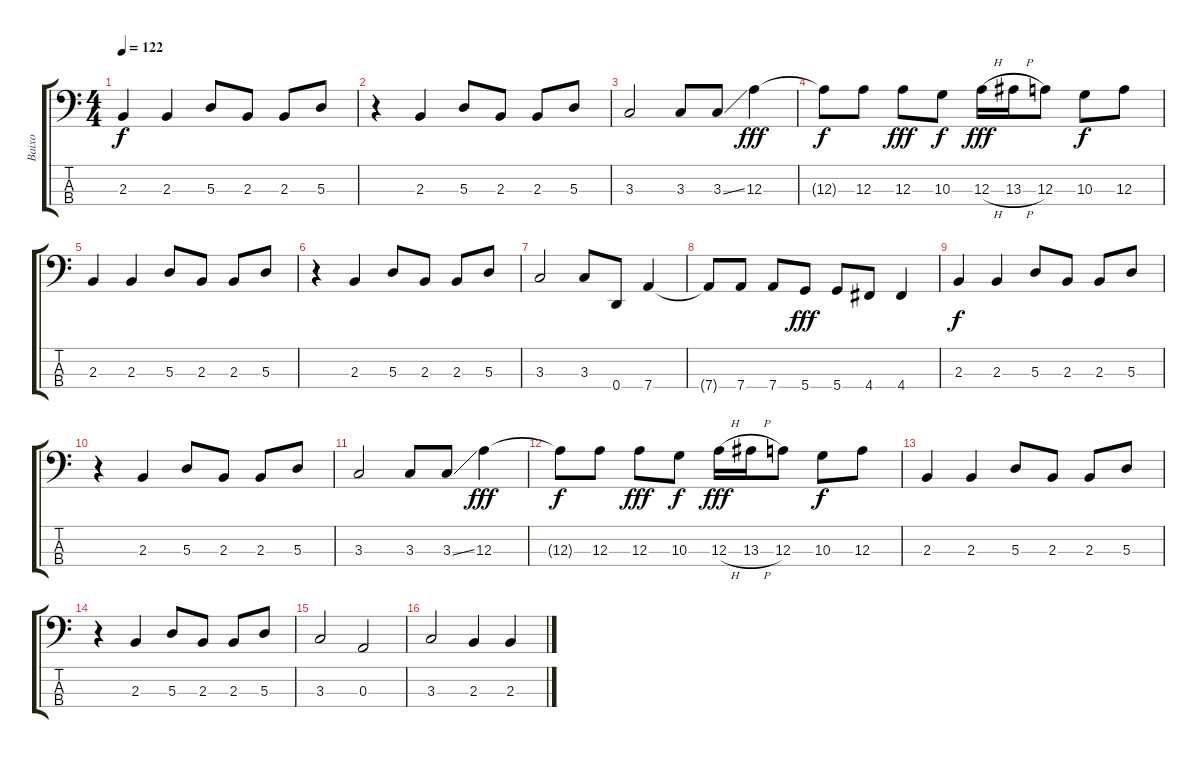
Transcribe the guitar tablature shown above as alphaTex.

\track ("Baixo" "Baixo") {instrument electricbasspick}
\staff {score tabs}
\tuning (G2 D2 A1 D1) {hide}
\ts (4 4)
\tempo 122
\clef f4
\ks c
2.3.4{dy f} 2.3.4 5.3.8 2.3.8 2.3.8 5.3.8 |
r.4 2.3.4 5.3.8 2.3.8 2.3.8 5.3.8 |
3.3.2 3.3.8 3.3{ss}.8 12.3.4{dy fff} |
12.3{t}.8{dy f} 12.3.8 12.3.8{dy fff} 10.3.8{dy f} 12.3{h}.16{dy fff} 13.3{h}.16 12.3.8 10.3.8{dy f} 12.3.8 |
2.3.4 2.3.4 5.3.8 2.3.8 2.3.8 5.3.8 |
r.4 2.3.4 5.3.8 2.3.8 2.3.8 5.3.8 |
3.3.2 3.3.8 0.4.8 7.4.4 |
7.4{t}.8 7.4.8 7.4.8 5.4.8{dy fff} 5.4.8 4.4.8 4.4.4 |
2.3.4{dy f} 2.3.4 5.3.8 2.3.8 2.3.8 5.3.8 |
r.4 2.3.4 5.3.8 2.3.8 2.3.8 5.3.8 |
3.3.2 3.3.8 3.3{ss}.8 12.3.4{dy fff} |
12.3{t}.8{dy f} 12.3.8 12.3.8{dy fff} 10.3.8{dy f} 12.3{h}.16{dy fff} 13.3{h}.16 12.3.8 10.3.8{dy f} 12.3.8 |
2.3.4 2.3.4 5.3.8 2.3.8 2.3.8 5.3.8 |
r.4 2.3.4 5.3.8 2.3.8 2.3.8 5.3.8 |
3.3.2 0.3.2 |
3.3.2 2.3.4 2.3.4
